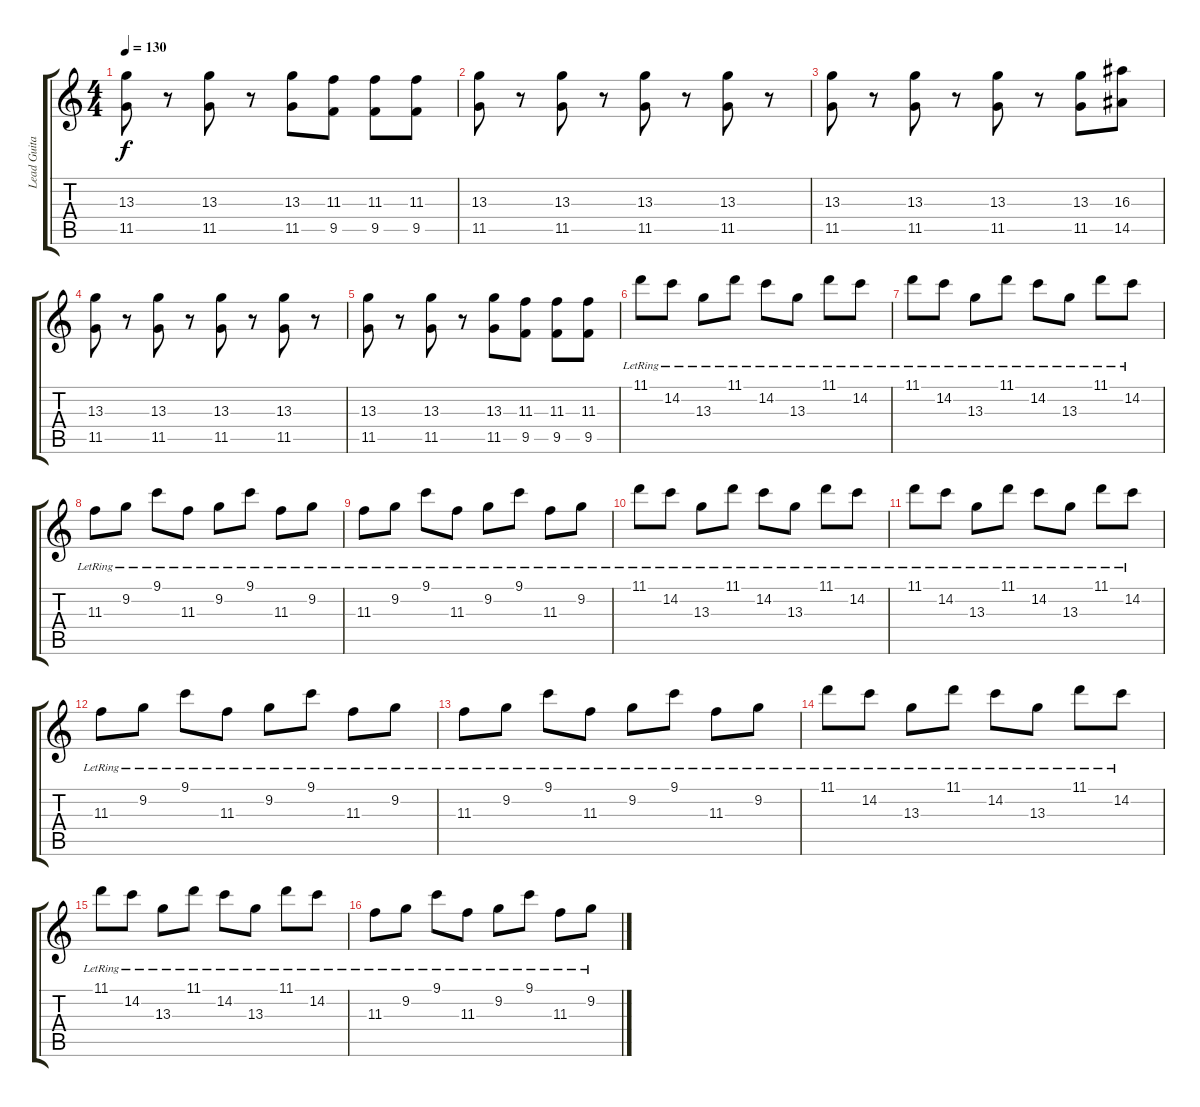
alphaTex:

\track ("Lead Guitar" "Lead Guita") {instrument overdrivenguitar}
\staff {score tabs}
\tuning (Eb4 Bb3 Gb3 Db3 Ab2 Eb2) {hide}
\ts (4 4)
\tempo 130
\clef g2
\ks c
(13.3 11.5).8{dy f} r.8 (13.3 11.5).8 r.8 (13.3 11.5).8 (11.3 9.5).8 (11.3 9.5).8 (11.3 9.5).8 |
(13.3 11.5).8 r.8 (13.3 11.5).8 r.8 (13.3 11.5).8 r.8 (13.3 11.5).8 r.8 |
(13.3 11.5).8 r.8 (13.3 11.5).8 r.8 (13.3 11.5).8 r.8 (13.3 11.5).8 (16.3 14.5).8 |
(13.3 11.5).8 r.8 (13.3 11.5).8 r.8 (13.3 11.5).8 r.8 (13.3 11.5).8 r.8 |
(13.3 11.5).8 r.8 (13.3 11.5).8 r.8 (13.3 11.5).8 (11.3 9.5).8 (11.3 9.5).8 (11.3 9.5).8 |
11.1{lr}.8{instrument electricguitarclean} 14.2{lr}.8 13.3{lr}.8 11.1{lr}.8 14.2{lr}.8 13.3{lr}.8 11.1{lr}.8 14.2{lr}.8 |
11.1{lr}.8 14.2{lr}.8 13.3{lr}.8 11.1{lr}.8 14.2{lr}.8 13.3{lr}.8 11.1{lr}.8 14.2{lr}.8 |
11.3{lr}.8 9.2{lr}.8 9.1{lr}.8 11.3{lr}.8 9.2{lr}.8 9.1{lr}.8 11.3{lr}.8 9.2{lr}.8 |
11.3{lr}.8 9.2{lr}.8 9.1{lr}.8 11.3{lr}.8 9.2{lr}.8 9.1{lr}.8 11.3{lr}.8 9.2{lr}.8 |
11.1{lr}.8 14.2{lr}.8 13.3{lr}.8 11.1{lr}.8 14.2{lr}.8 13.3{lr}.8 11.1{lr}.8 14.2{lr}.8 |
11.1{lr}.8 14.2{lr}.8 13.3{lr}.8 11.1{lr}.8 14.2{lr}.8 13.3{lr}.8 11.1{lr}.8 14.2{lr}.8 |
11.3{lr}.8 9.2{lr}.8 9.1{lr}.8 11.3{lr}.8 9.2{lr}.8 9.1{lr}.8 11.3{lr}.8 9.2{lr}.8 |
11.3{lr}.8 9.2{lr}.8 9.1{lr}.8 11.3{lr}.8 9.2{lr}.8 9.1{lr}.8 11.3{lr}.8 9.2{lr}.8 |
11.1{lr}.8 14.2{lr}.8 13.3{lr}.8 11.1{lr}.8 14.2{lr}.8 13.3{lr}.8 11.1{lr}.8 14.2{lr}.8 |
11.1{lr}.8 14.2{lr}.8 13.3{lr}.8 11.1{lr}.8 14.2{lr}.8 13.3{lr}.8 11.1{lr}.8 14.2{lr}.8 |
11.3{lr}.8 9.2{lr}.8 9.1{lr}.8 11.3{lr}.8 9.2{lr}.8 9.1{lr}.8 11.3{lr}.8 9.2{lr}.8
